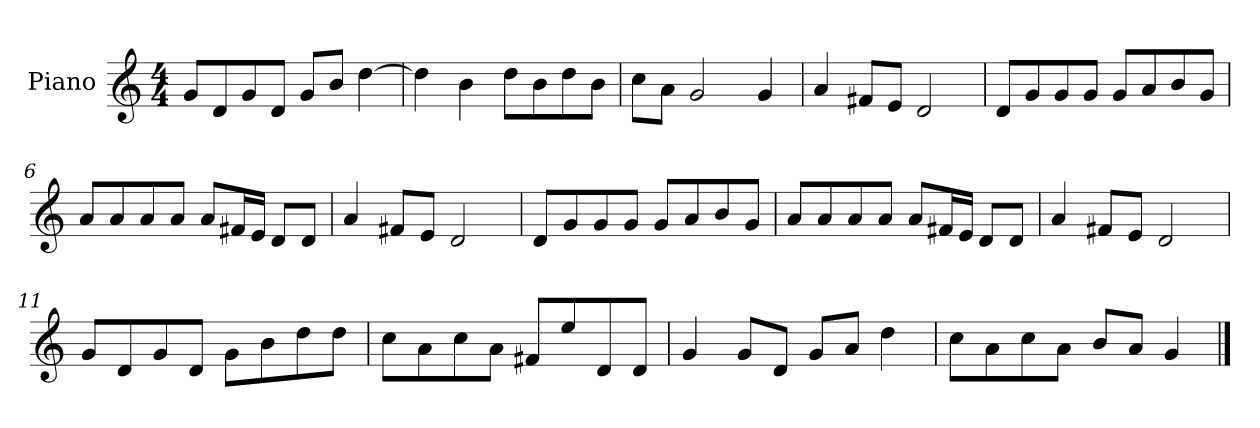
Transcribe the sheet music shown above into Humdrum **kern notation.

**kern
*part1
*staff1
*I"Piano
*I'P-no
*clefG2
*k[]
*M4/4
*MM90
=1
8g/L
8d/
8g/
8d/J
8g/L
8b/J
[4dd\
=2
4dd\]
4b\
8dd\L
8b\
8dd\
8b\J
=3
8cc\L
8a\J
2g/
4g/
=4
4a/
8f#X/L
8e/J
2d/
=5
8d/L
8g/
8g/
8g/J
8g/L
8a/
8b/
8g/J
=6
8a/L
8a/
8a/
8a/J
8a/L
16f#X/L
16e/JJ
8d/L
8d/J
!!LO:LB:g=z
=7
4a/
8f#X/L
8e/J
2d/
=8
8d/L
8g/
8g/
8g/J
8g/L
8a/
8b/
8g/J
=9
8a/L
8a/
8a/
8a/J
8a/L
16f#X/L
16e/JJ
8d/L
8d/J
=10
4a/
8f#X/L
8e/J
2d/
=11
8g/L
8d/
8g/
8d/J
8g\L
8b\
8dd\
8dd\J
!!LO:LB:g=z
=12
8cc\L
8a\
8cc\
8a\J
8f#X/L
8ee/
8d/
8d/J
=13
4g/
8g/L
8d/J
8g/L
8a/J
4dd\
=14
8cc\L
8a\
8cc\
8a\J
8b/L
8a/J
4g/
==
*-
